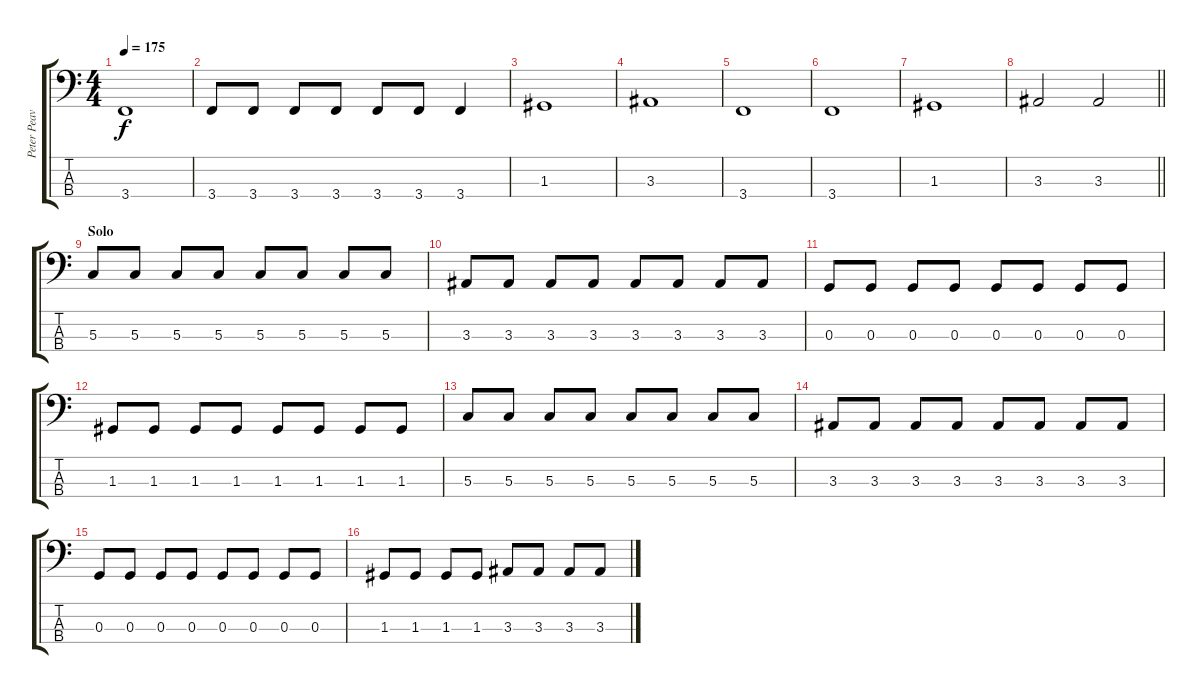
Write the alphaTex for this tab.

\track ("Peter Peavy Wagner" "Peter Peav") {instrument electricbasspick}
\staff {score tabs}
\tuning (F2 C2 G1 D1) {hide}
\ts (4 4)
\tempo 175
\clef f4
\ks c
3.4.1{dy f} |
3.4.8 3.4.8 3.4.8 3.4.8 3.4.8 3.4.8 3.4.4 |
1.3.1 |
3.3.1 |
3.4.1 |
3.4.1 |
1.3.1 |
\barLineRight lightlight
3.3.2 3.3.2 |
\section ("" "Solo")
5.3.8 5.3.8 5.3.8 5.3.8 5.3.8 5.3.8 5.3.8 5.3.8 |
3.3.8 3.3.8 3.3.8 3.3.8 3.3.8 3.3.8 3.3.8 3.3.8 |
0.3.8 0.3.8 0.3.8 0.3.8 0.3.8 0.3.8 0.3.8 0.3.8 |
1.3.8 1.3.8 1.3.8 1.3.8 1.3.8 1.3.8 1.3.8 1.3.8 |
5.3.8 5.3.8 5.3.8 5.3.8 5.3.8 5.3.8 5.3.8 5.3.8 |
3.3.8 3.3.8 3.3.8 3.3.8 3.3.8 3.3.8 3.3.8 3.3.8 |
0.3.8 0.3.8 0.3.8 0.3.8 0.3.8 0.3.8 0.3.8 0.3.8 |
1.3.8 1.3.8 1.3.8 1.3.8 3.3.8 3.3.8 3.3.8 3.3.8
